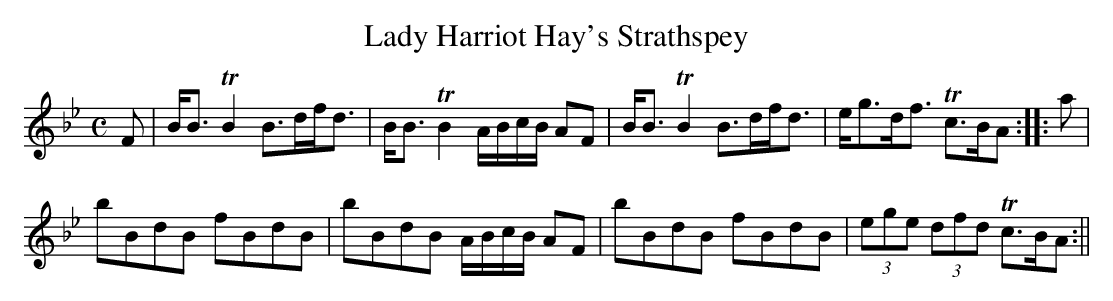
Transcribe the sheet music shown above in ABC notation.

X:1
T:Lady Harriot Hay's Strathspey
L:1/8
M:C
K:Bb
F|B<B TB2 B>df<d|B<B TB2 A/B/c/B/ AF|B<B TB2 B>df<d|e<gd<f      Tc>BA::a|
  bBdB    fBdB  |bBdB    A/B/c/B/ AF|bBdB    fBdB  |(3ege (3dfd Tc>BA:||
